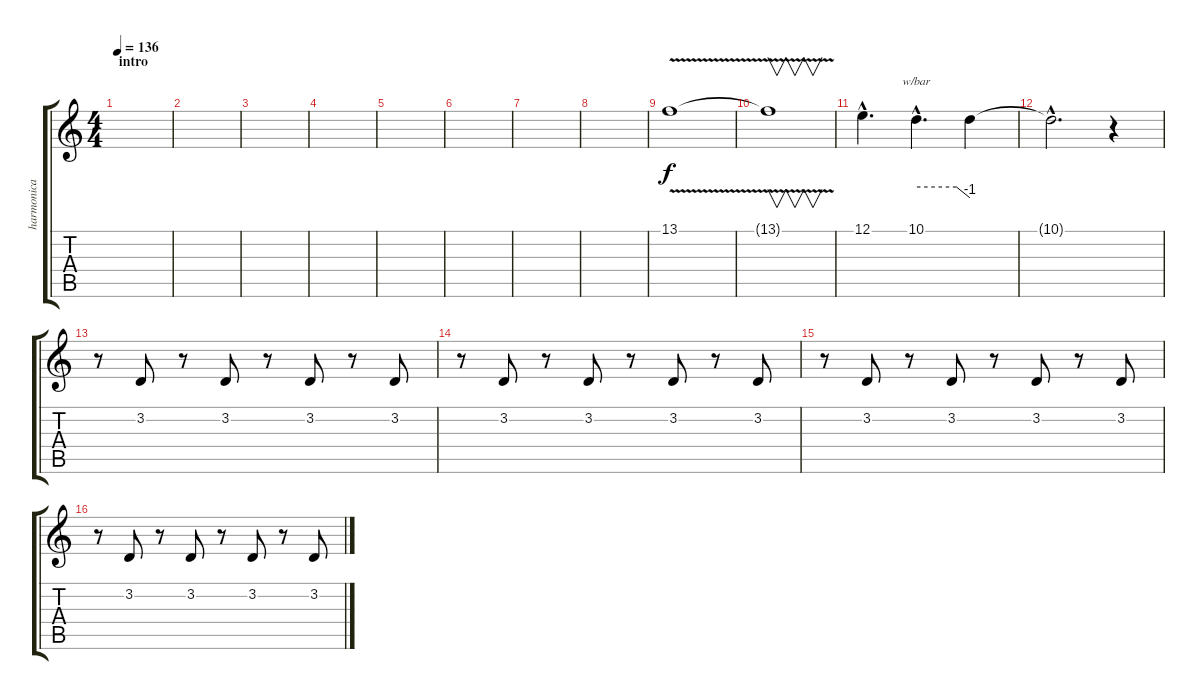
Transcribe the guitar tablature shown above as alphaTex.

\track ("harmonica" "harmonica") {instrument harmonica}
\staff {score tabs}
\tuning (E4 B3 G3 D3 A2 E2) {hide}
\ts (4 4)
\section ("" "intro")
\tempo 136
\clef g2
\ks c
|
|
|
|
|
|
|
|
13.1{v}.1 |
13.1{t}.1{v} |
12.1{hac}.4{d} 10.1{hac}.4{d tbe (custom default 0 0 45 0 60 -4)} 10.1{t}.4 |
10.1{hac t}.2{d} r.4 |
r.8 3.2.8 r.8 3.2.8 r.8 3.2.8 r.8 3.2.8 |
r.8 3.2.8 r.8 3.2.8 r.8 3.2.8 r.8 3.2.8 |
r.8 3.2.8 r.8 3.2.8 r.8 3.2.8 r.8 3.2.8 |
r.8 3.2.8 r.8 3.2.8 r.8 3.2.8 r.8 3.2.8
